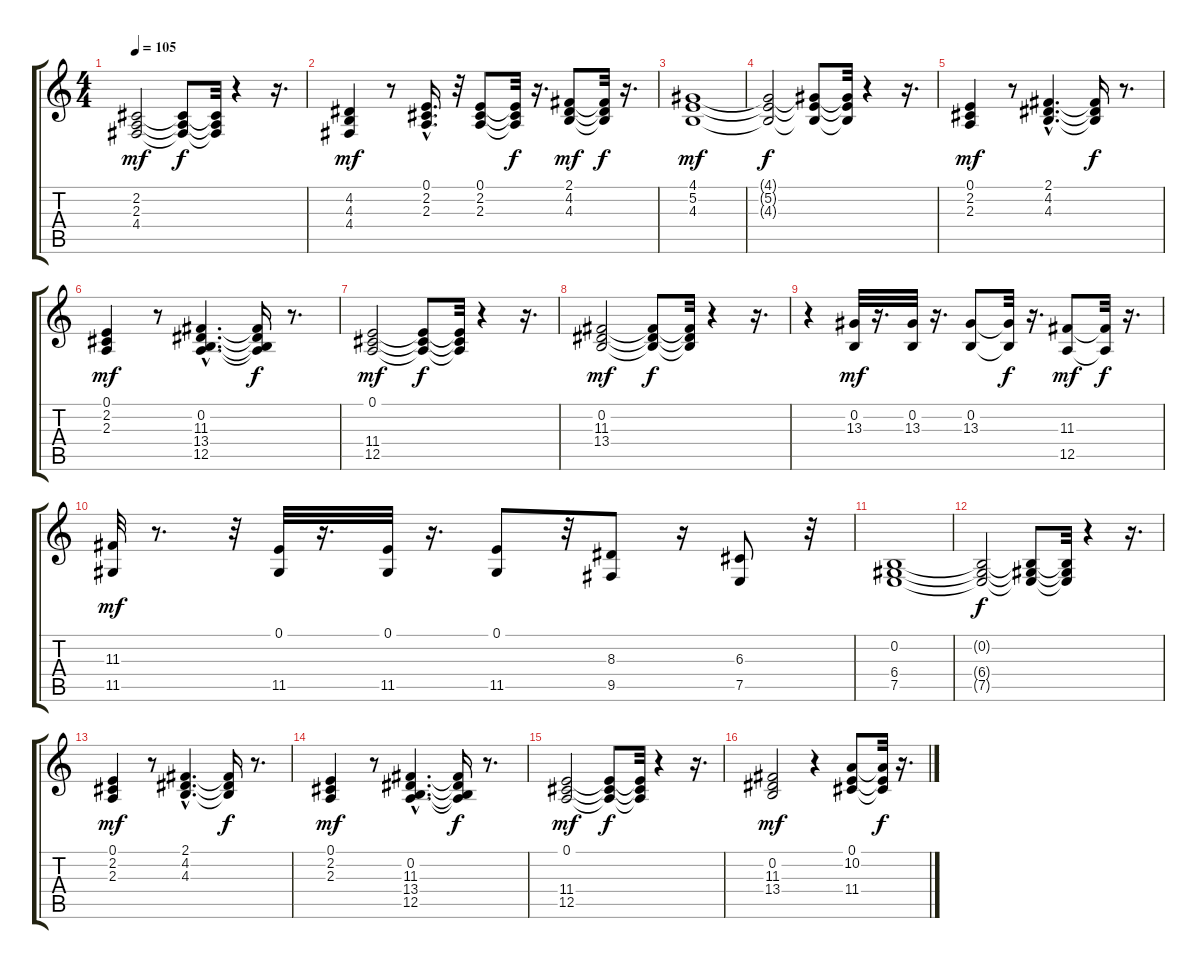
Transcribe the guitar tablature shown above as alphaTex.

\track "" {instrument electricpiano2}
\staff {score tabs}
\tuning (E4 B3 G3 D3 A2 E2) {hide}
\ts (4 4)
\tempo 105
\clef g2
\ks c
(2.2 2.3 4.4).2{dy mf} (2.2{t} 2.3{t} 4.4{t}).8{dy f} (2.2{t} 2.3{t} 4.4{t}).32 r.4 r.16{d} |
(4.2 4.3 4.4).4{dy mf} r.8 (0.1{hac} 2.2{hac} 2.3{hac}).16{d} r.32 (0.1 2.2 2.3).8 (0.1{t} 2.2{t} 2.3{t}).32{dy f} r.16{d} (2.1 4.2 4.3).8{dy mf} (2.1{t} 4.2{t} 4.3{t}).32{dy f} r.16{d} |
(4.1 5.2 4.3).1{dy mf} |
(4.1{t} 5.2{t} 4.3{t}).2{dy f} (4.1{t} 5.2{t} 4.3{t}).8 (4.1{t} 5.2{t} 4.3{t}).32 r.4 r.16{d} |
(0.1 2.2 2.3).4{dy mf} r.8 (2.1{hac} 4.2{hac} 4.3{hac}).4{d} (2.1{t} 4.2{t} 4.3{t}).16{dy f} r.8{d} |
(0.1 2.2 2.3).4{dy mf} r.8 (0.2{hac} 11.3{hac} 13.4{hac} 12.5{hac}).4{d} (0.2{t} 11.3{t} 13.4{t} 12.5{t}).16{dy f} r.8{d} |
(0.1 11.4 12.5).2{dy mf} (0.1{t} 11.4{t} 12.5{t}).8{dy f} (0.1{t} 11.4{t} 12.5{t}).32 r.4 r.16{d} |
(0.2 11.3 13.4).2{dy mf} (0.2{t} 11.3{t} 13.4{t}).8{dy f} (0.2{t} 11.3{t} 13.4{t}).32 r.4 r.16{d} |
r.4 (0.2 13.3).32{dy mf} r.16{d} (0.2 13.3).32 r.16{d} (0.2 13.3).8 (0.2{t} 13.3{t}).32{dy f} r.16{d} (11.3 12.5).8{dy mf} (11.3{t} 12.5{t}).32{dy f} r.16{d} |
(11.3 11.5).32{dy mf} r.8{d} r.32 (0.1 11.5).32 r.16{d} (0.1 11.5).32 r.16{d} (0.1 11.5).8 r.32 (8.3 9.5).8 r.16 (6.3 7.5).8 r.32 |
(0.2 6.4 7.5).1 |
(0.2{t} 6.4{t} 7.5{t}).2{dy f} (0.2{t} 6.4{t} 7.5{t}).8 (0.2{t} 6.4{t} 7.5{t}).32 r.4 r.16{d} |
(0.1 2.2 2.3).4{dy mf} r.8 (2.1{hac} 4.2{hac} 4.3{hac}).4{d} (2.1{t} 4.2{t} 4.3{t}).16{dy f} r.8{d} |
(0.1 2.2 2.3).4{dy mf} r.8 (0.2{hac} 11.3{hac} 13.4{hac} 12.5{hac}).4{d} (0.2{t} 11.3{t} 13.4{t} 12.5{t}).16{dy f} r.8{d} |
(0.1 11.4 12.5).2{dy mf} (0.1{t} 11.4{t} 12.5{t}).8{dy f} (0.1{t} 11.4{t} 12.5{t}).32 r.4 r.16{d} |
(0.2 11.3 13.4).2{dy mf} r.4 (0.1 10.2 11.4).8 (0.1{t} 10.2{t} 11.4{t}).32{dy f} r.16{d}
